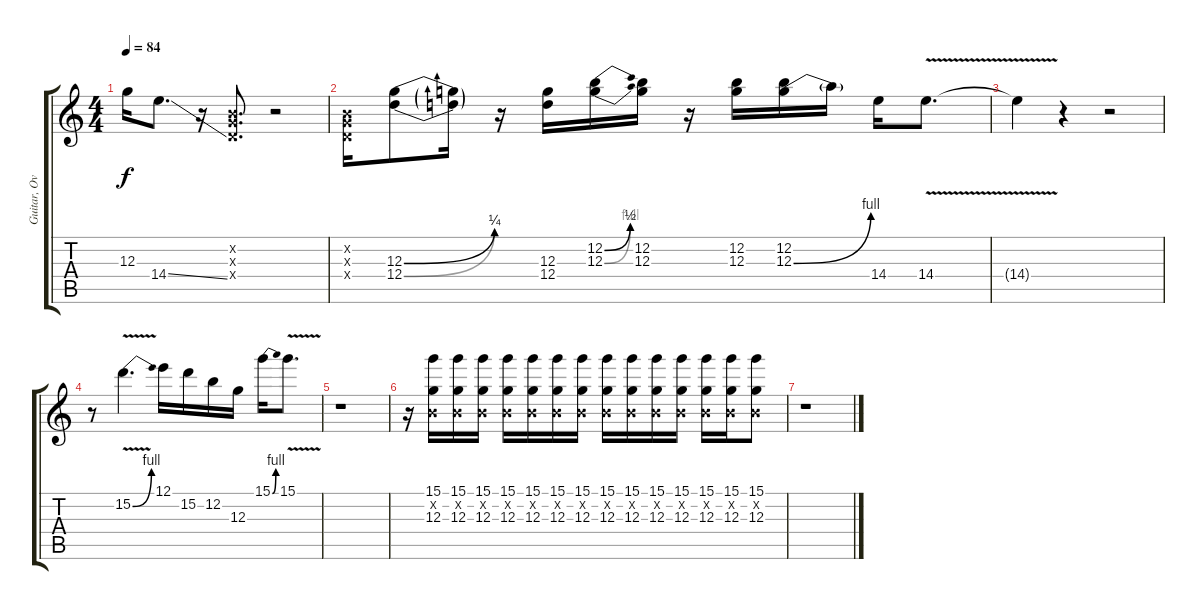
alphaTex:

\track ("Guitar, Overdub" "Guitar, Ov") {instrument distortionguitar}
\staff {score tabs}
\tuning (E4 B3 G3 D3 A2 E2) {hide}
\ts (4 4)
\tempo 84
\clef g2
\ks c
12.3{t}.16{dy f} 14.4{ss}.8{d} r.16 (0.2{x} 0.3{x} 0.4{x}).8{d} r.2 |
(0.2{x} 0.3{x} 0.4{x}).16 (12.3{be (bend 0 0 60 1)} 12.4{be (bend 0 0 60 1)}).8 (12.3{t} 12.4{t}).16 r.16 (12.3 12.4).16 (12.2{be (bend 0 0 60 2)} 12.3{be (bend 0 0 60 4)}).16 (12.2 12.3).16 r.16 (12.2 12.3).16 (12.2 12.3{be (bend 0 0 60 4)}).16 12.3{t}.16 14.4.16 14.4{v}.8{d} |
14.4{t}.4 r.4 r.2 |
r.8 15.2{be (bend 0 0 60 4) v}.4{d} 12.1.16 15.2.16 12.2.16 12.3.16 15.1{be (bend 0 0 60 4)}.16 15.1{v}.8{d} |
r.1 |
r.16 (15.1 0.2{x} 12.3).16 (15.1 0.2{x} 12.3).16 (15.1 0.2{x} 12.3).16 (15.1 0.2{x} 12.3).16 (15.1 0.2{x} 12.3).16 (15.1 0.2{x} 12.3).16 (15.1 0.2{x} 12.3).16 (15.1 0.2{x} 12.3).16 (15.1 0.2{x} 12.3).16 (15.1 0.2{x} 12.3).16 (15.1 0.2{x} 12.3).16 (15.1 0.2{x} 12.3).16 (15.1 0.2{x} 12.3).16 (15.1 0.2{x} 12.3).8 |
r.1
